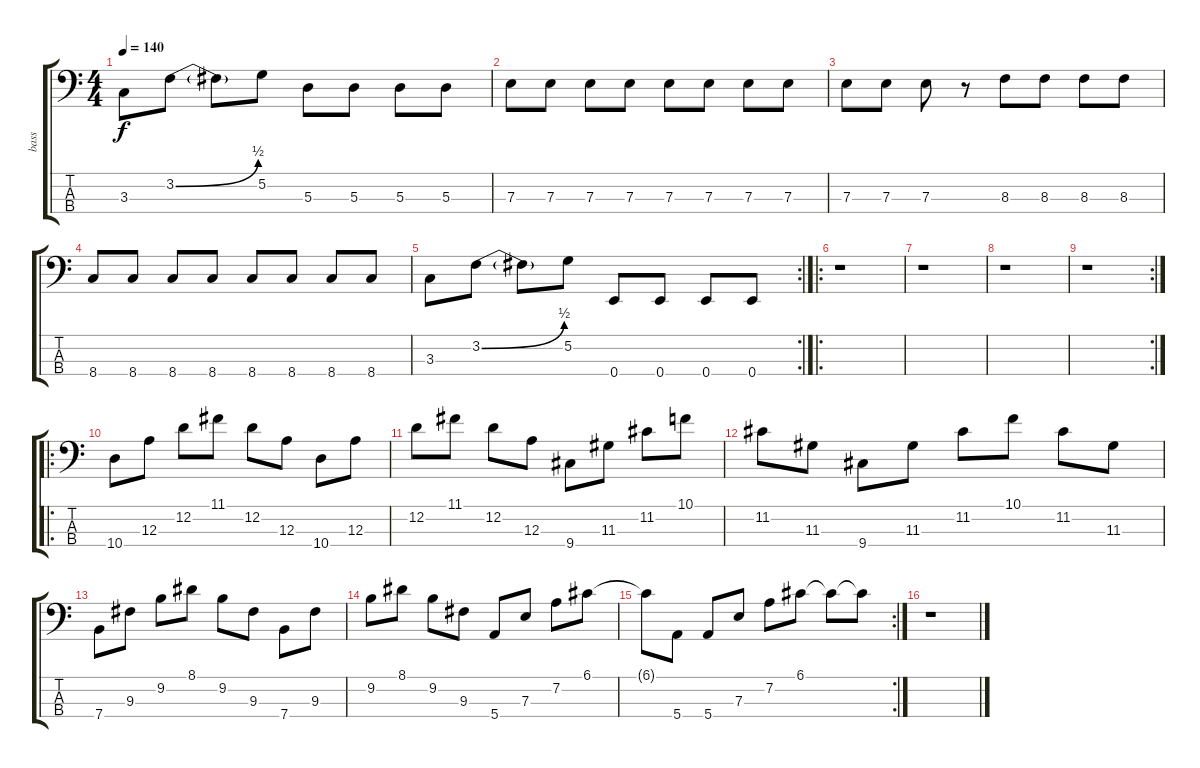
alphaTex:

\track ("bass" "bass") {instrument electricbasspick}
\staff {score tabs}
\tuning (G2 D2 A1 E1) {hide}
\ts (4 4)
\tempo 140
\clef f4
\ks c
3.3.8{dy f} 3.2{be (bend 0 0 60 2)}.8 3.2{t}.8 5.2.8 5.3.8 5.3.8 5.3.8 5.3.8 |
7.3.8{instrument electricbassfinger} 7.3.8 7.3.8 7.3.8 7.3.8 7.3.8 7.3.8 7.3.8 |
7.3.8 7.3.8 7.3.8 r.8 8.3.8 8.3.8 8.3.8 8.3.8 |
8.4.8 8.4.8 8.4.8 8.4.8 8.4.8 8.4.8 8.4.8 8.4.8 |
\rc 2
3.3.8 3.2{be (bend 0 0 60 2)}.8 3.2{t}.8 5.2.8 0.4.8 0.4.8 0.4.8 0.4.8 |
\ro
r.1 |
r.1 |
r.1 |
\rc 2
r.1 |
\ro
10.4.8 12.3.8 12.2.8 11.1.8 12.2.8 12.3.8 10.4.8 12.3.8 |
12.2.8 11.1.8 12.2.8 12.3.8 9.4.8 11.3.8 11.2.8 10.1.8 |
11.2.8 11.3.8 9.4.8 11.3.8 11.2.8 10.1.8 11.2.8 11.3.8 |
7.4.8 9.3.8 9.2.8 8.1.8 9.2.8 9.3.8 7.4.8 9.3.8 |
9.2.8 8.1.8 9.2.8 9.3.8 5.4.8 7.3.8 7.2.8 6.1.8 |
\rc 2
6.1{t}.8 5.4.8 5.4.8 7.3.8 7.2.8 6.1.8 6.1{t}.8 6.1{t}.8 |
r.1
